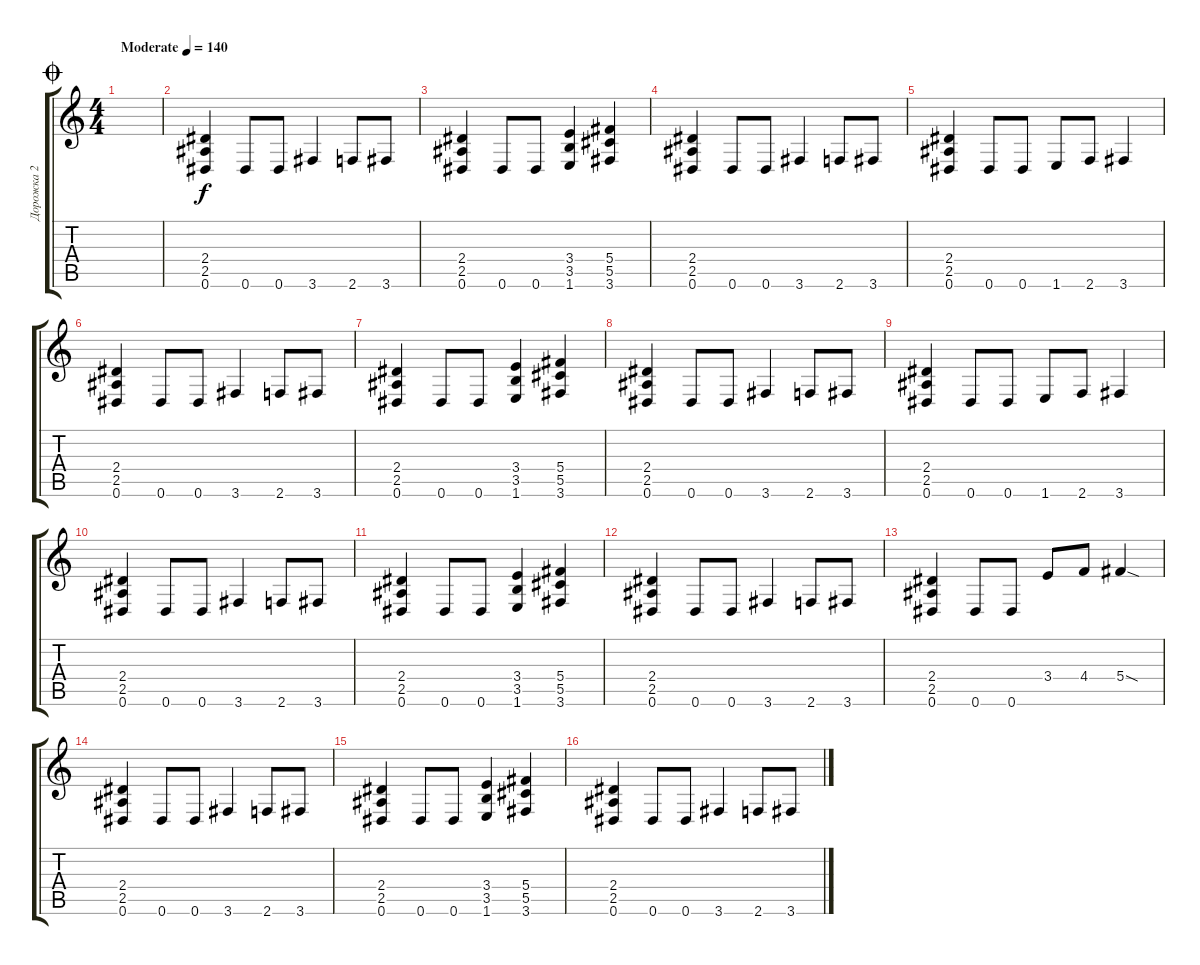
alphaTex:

\track ("Дорожка 2" "Дорожка 2") {instrument distortionguitar}
\staff {score tabs}
\tuning (Eb4 Bb3 Gb3 Db3 Ab2 Eb2) {hide}
\ts (4 4)
\jump coda
\tempo (140 "Moderate")
\clef g2
\ks c
|
(2.4 2.5 0.6).4 0.6.8 0.6.8 3.6.4 2.6.8 3.6.8 |
(2.4 2.5 0.6).4 0.6.8 0.6.8 (3.4 3.5 1.6).4 (5.4 5.5 3.6).4 |
(2.4 2.5 0.6).4 0.6.8 0.6.8 3.6.4 2.6.8 3.6.8 |
(2.4 2.5 0.6).4 0.6.8 0.6.8 1.6.8 2.6.8 3.6.4 |
(2.4 2.5 0.6).4 0.6.8 0.6.8 3.6.4 2.6.8 3.6.8 |
(2.4 2.5 0.6).4 0.6.8 0.6.8 (3.4 3.5 1.6).4 (5.4 5.5 3.6).4 |
(2.4 2.5 0.6).4 0.6.8 0.6.8 3.6.4 2.6.8 3.6.8 |
(2.4 2.5 0.6).4 0.6.8 0.6.8 1.6.8 2.6.8 3.6.4 |
(2.4 2.5 0.6).4 0.6.8 0.6.8 3.6.4 2.6.8 3.6.8 |
(2.4 2.5 0.6).4 0.6.8 0.6.8 (3.4 3.5 1.6).4 (5.4 5.5 3.6).4 |
(2.4 2.5 0.6).4 0.6.8 0.6.8 3.6.4 2.6.8 3.6.8 |
(2.4 2.5 0.6).4 0.6.8 0.6.8 3.4.8 4.4.8 5.4{sod}.4 |
(2.4 2.5 0.6).4 0.6.8 0.6.8 3.6.4 2.6.8 3.6.8 |
(2.4 2.5 0.6).4 0.6.8 0.6.8 (3.4 3.5 1.6).4 (5.4 5.5 3.6).4 |
(2.4 2.5 0.6).4 0.6.8 0.6.8 3.6.4 2.6.8 3.6.8
